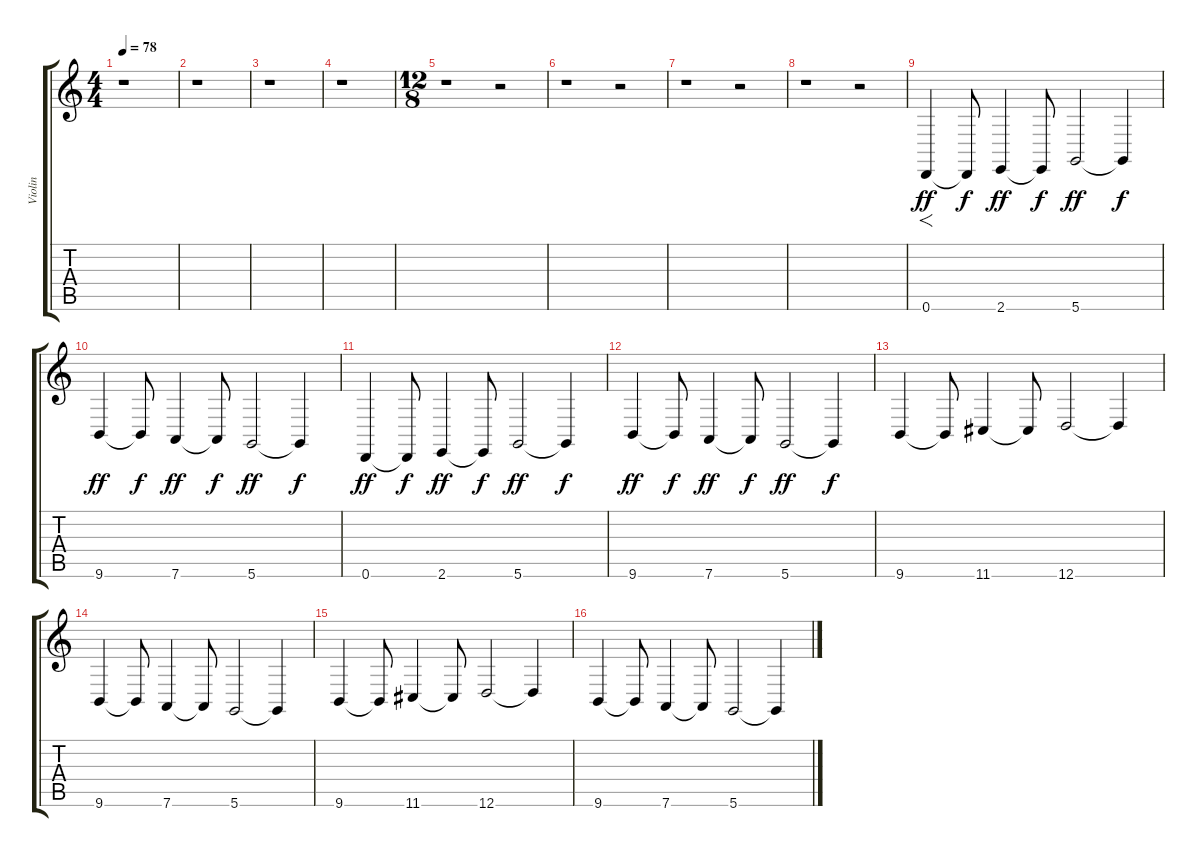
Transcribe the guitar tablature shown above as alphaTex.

\track ("Violin" "Violin") {instrument stringensemble1}
\staff {score tabs}
\tuning (E4 B3 G3 D3 A2 D2) {hide}
\ts (4 4)
\tempo 78
\clef g2
\ks c
r.1{dy ff instrument stringensemble1} |
r.1 |
r.1 |
r.1 |
\ts (12 8)
r.1 r.2 |
r.1 r.2 |
r.1 r.2 |
r.1 r.2 |
0.6.4{f} 0.6{t}.8{dy f} 2.6.4{dy ff} 2.6{t}.8{dy f} 5.6.2{dy ff} 5.6{t}.4{dy f} |
9.6.4{dy ff} 9.6{t}.8{dy f} 7.6.4{dy ff} 7.6{t}.8{dy f} 5.6.2{dy ff} 5.6{t}.4{dy f} |
0.6.4{dy ff} 0.6{t}.8{dy f} 2.6.4{dy ff} 2.6{t}.8{dy f} 5.6.2{dy ff} 5.6{t}.4{dy f} |
9.6.4{dy ff} 9.6{t}.8{dy f} 7.6.4{dy ff} 7.6{t}.8{dy f} 5.6.2{dy ff} 5.6{t}.4{dy f} |
9.6.4 9.6{t}.8 11.6.4 11.6{t}.8 12.6.2 12.6{t}.4 |
9.6.4 9.6{t}.8 7.6.4 7.6{t}.8 5.6.2 5.6{t}.4 |
9.6.4 9.6{t}.8 11.6.4 11.6{t}.8 12.6.2 12.6{t}.4 |
9.6.4 9.6{t}.8 7.6.4 7.6{t}.8 5.6.2 5.6{t}.4
